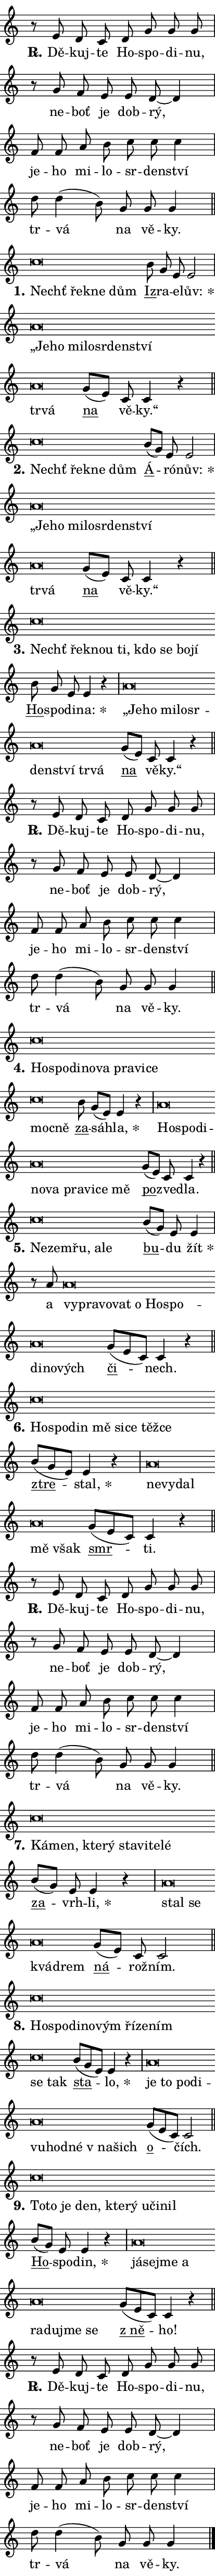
\version "2.22.1"
\header { tagline = "" }
\paper {
  indent = 0\cm
  top-margin = 0\cm
  right-margin = 0\cm
  bottom-margin = 0\cm
  left-margin = 0\cm
  paper-width = 7\cm
  page-breaking = #ly:one-page-breaking
  system-system-spacing.basic-distance = #11
  score-system-spacing.basic-distance = #11.3
  ragged-last = ##f
}


%% Author: Thomas Morley
%% https://lists.gnu.org/archive/html/lilypond-user/2020-05/msg00002.html
#(define (line-position grob)
"Returns position of @var[grob} in current system:
   @code{'start}, if at first time-step
   @code{'end}, if at last time-step
   @code{'middle} otherwise
"
  (let* ((col (ly:item-get-column grob))
         (ln (ly:grob-object col 'left-neighbor))
         (rn (ly:grob-object col 'right-neighbor))
         (col-to-check-left (if (ly:grob? ln) ln col))
         (col-to-check-right (if (ly:grob? rn) rn col))
         (break-dir-left
           (and
             (ly:grob-property col-to-check-left 'non-musical #f)
             (ly:item-break-dir col-to-check-left)))
         (break-dir-right
           (and
             (ly:grob-property col-to-check-right 'non-musical #f)
             (ly:item-break-dir col-to-check-right))))
        (cond ((eqv? 1 break-dir-left) 'start)
              ((eqv? -1 break-dir-right) 'end)
              (else 'middle))))

#(define (tranparent-at-line-position vctor)
  (lambda (grob)
  "Relying on @code{line-position} select the relevant enry from @var{vctor}.
Used to determine transparency,"
    (case (line-position grob)
      ((end) (not (vector-ref vctor 0)))
      ((middle) (not (vector-ref vctor 1)))
      ((start) (not (vector-ref vctor 2))))))

noteHeadBreakVisibility =
#(define-music-function (break-visibility)(vector?)
"Makes @code{NoteHead}s transparent relying on @var{break-visibility}"
#{
  \override NoteHead.transparent =
    #(tranparent-at-line-position break-visibility)
#})

#(define delete-ledgers-for-transparent-note-heads
  (lambda (grob)
    "Reads whether a @code{NoteHead} is transparent.
If so this @code{NoteHead} is removed from @code{'note-heads} from
@var{grob}, which is supposed to be @code{LedgerLineSpanner}.
As a result ledgers are not printed for this @code{NoteHead}"
    (let* ((nhds-array (ly:grob-object grob 'note-heads))
           (nhds-list
             (if (ly:grob-array? nhds-array)
                 (ly:grob-array->list nhds-array)
                 '()))
           ;; Relies on the transparent-property being done before
           ;; Staff.LedgerLineSpanner.after-line-breaking is executed.
           ;; This is fragile ...
           (to-keep
             (remove
               (lambda (nhd)
                 (ly:grob-property nhd 'transparent #f))
               nhds-list)))
      ;; TODO find a better method to iterate over grob-arrays, similiar
      ;; to filter/remove etc for lists
      ;; For now rebuilt from scratch
      (set! (ly:grob-object grob 'note-heads)  '())
      (for-each
        (lambda (nhd)
          (ly:pointer-group-interface::add-grob grob 'note-heads nhd))
        to-keep))))

hideNotes = {
  \noteHeadBreakVisibility #begin-of-line-visible
}
unHideNotes = {
  \noteHeadBreakVisibility #all-visible
}

% work-around for resetting accidentals
% https://lilypond.org/doc/v2.23/Documentation/notation/displaying-rhythms#unmetered-music
cadenzaMeasure = {
  \cadenzaOff
  \partial 1024 s1024
  \cadenzaOn
}

#(define-markup-command (accent layout props text) (markup?)
  "Underline accented syllable"
  (interpret-markup layout props
    #{\markup \override #'(offset . 4.3) \underline { #text }#}))

responsum = \markup \concat {
  "R" \hspace #-1.05 \path #0.1 #'((moveto 0 0.07) (lineto 0.9 0.8)) \hspace #0.05 "."
}

\layout {
    \context {
        \Staff
        \remove "Time_signature_engraver"
        \override LedgerLineSpanner.after-line-breaking = #delete-ledgers-for-transparent-note-heads
    }
    \context {
        \Voice {
            \override NoteHead.output-attributes = #'((class . "notehead"))
            \override Hairpin.height = #0.55
        }
    }
    \context {
        \Lyrics {
            \override StanzaNumber.output-attributes = #'((class . "stanzanumber"))
            \override LyricSpace.minimum-distance = #0.9
            \override LyricText.font-name = #"TeX Gyre Schola"
            \override LyricText.font-size = 1
            \override StanzaNumber.font-name = #"TeX Gyre Schola Bold"
            \override StanzaNumber.font-size = 1
        }
    }
}

% magnetic-lyrics.ily
%
%   written by
%     Jean Abou Samra <jean@abou-samra.fr>
%     Werner Lemberg <wl@gnu.org>
%
%   adapted by
%     Jiri Hon <jiri.hon@gmail.com>
%
% Version 2022-Apr-15

% https://www.mail-archive.com/lilypond-user@gnu.org/msg149350.html

#(define (Left_hyphen_pointer_engraver context)
   "Collect syllable-hyphen-syllable occurrences in lyrics and store
them in properties.  This engraver only looks to the left.  For
example, if the lyrics input is @code{foo -- bar}, it does the
following.

@itemize @bullet
@item
Set the @code{text} property of the @code{LyricHyphen} grob between
@q{foo} and @q{bar} to @code{foo}.

@item
Set the @code{left-hyphen} property of the @code{LyricText} grob with
text @q{foo} to the @code{LyricHyphen} grob between @q{foo} and
@q{bar}.
@end itemize

Use this auxiliary engraver in combination with the
@code{lyric-@/text::@/apply-@/magnetic-@/offset!} hook."
   (let ((hyphen #f)
         (text #f))
     (make-engraver
      (acknowledgers
       ((lyric-syllable-interface engraver grob source-engraver)
        (set! text grob)))
      (end-acknowledgers
       ((lyric-hyphen-interface engraver grob source-engraver)
        ;(when (not (grob::has-interface grob 'lyric-space-interface))
          (set! hyphen grob)));)
      ((stop-translation-timestep engraver)
       (when (and text hyphen)
         (ly:grob-set-object! text 'left-hyphen hyphen))
       (set! text #f)
       (set! hyphen #f)))))

#(define (lyric-text::apply-magnetic-offset! grob)
   "If the space between two syllables is less than the value in
property @code{LyricText@/.details@/.squash-threshold}, move the right
syllable to the left so that it gets concatenated with the left
syllable.

Use this function as a hook for
@code{LyricText@/.after-@/line-@/breaking} if the
@code{Left_@/hyphen_@/pointer_@/engraver} is active."
   (let ((hyphen (ly:grob-object grob 'left-hyphen #f)))
     (when hyphen
       (let ((left-text (ly:spanner-bound hyphen LEFT)))
         (when (grob::has-interface left-text 'lyric-syllable-interface)
           (let* ((common (ly:grob-common-refpoint grob left-text X))
                  (this-x-ext (ly:grob-extent grob common X))
                  (left-x-ext
                   (begin
                     ;; Trigger magnetism for left-text.
                     (ly:grob-property left-text 'after-line-breaking)
                     (ly:grob-extent left-text common X)))
                  ;; `delta` is the gap width between two syllables.
                  (delta (- (interval-start this-x-ext)
                            (interval-end left-x-ext)))
                  (details (ly:grob-property grob 'details))
                  (threshold (assoc-get 'squash-threshold details 0.2)))
             (when (< delta threshold)
               (let* (;; We have to manipulate the input text so that
                      ;; ligatures crossing syllable boundaries are not
                      ;; disabled.  For languages based on the Latin
                      ;; script this is essentially a beautification.
                      ;; However, for non-Western scripts it can be a
                      ;; necessity.
                      (lt (ly:grob-property left-text 'text))
                      (rt (ly:grob-property grob 'text))
                      (is-space (grob::has-interface hyphen 'lyric-space-interface))
                      (space (if is-space " " ""))
                      (space-markup (grob-interpret-markup grob " "))
                      (space-size (interval-length (ly:stencil-extent space-markup X)))
                      (extra-delta (if is-space space-size 0))
                      ;; Append new syllable.
                      (ltrt-space (if (and (string? lt) (string? rt))
                                (string-append lt space rt)
                                (make-concat-markup (list lt space rt))))
                      ;; Right-align `ltrt` to the right side.
                      (ltrt-space-markup (grob-interpret-markup
                               grob
                               (make-translate-markup
                                (cons (interval-length this-x-ext) 0)
                                (make-right-align-markup ltrt-space)))))
                 (begin
                   ;; Don't print `left-text`.
                   (ly:grob-set-property! left-text 'stencil #f)
                   ;; Set text and stencil (which holds all collected
                   ;; syllables so far) and shift it to the left.
                   (ly:grob-set-property! grob 'text ltrt-space)
                   (ly:grob-set-property! grob 'stencil ltrt-space-markup)
                   (ly:grob-translate-axis! grob (- (- delta extra-delta)) X))))))))))


#(define (lyric-hyphen::displace-bounds-first grob)
   ;; Make very sure this callback isn't triggered too early.
   (let ((left (ly:spanner-bound grob LEFT))
         (right (ly:spanner-bound grob RIGHT)))
     (ly:grob-property left 'after-line-breaking)
     (ly:grob-property right 'after-line-breaking)
     (ly:lyric-hyphen::print grob)))

squashThreshold = #0.4

\layout {
  \context {
    \Lyrics
    \consists #Left_hyphen_pointer_engraver
    \override LyricText.after-line-breaking =
      #lyric-text::apply-magnetic-offset!
    \override LyricHyphen.stencil = #lyric-hyphen::displace-bounds-first
    \override LyricText.details.squash-threshold = \squashThreshold
    \override LyricHyphen.minimum-distance = 0
    \override LyricHyphen.minimum-length = \squashThreshold
  }
}

squash = \override LyricText.details.squash-threshold = 9999
unSquash = \override LyricText.details.squash-threshold = \squashThreshold

left = \override LyricText.self-alignment-X = #LEFT
unLeft = \revert LyricText.self-alignment-X

starOffset = #(lambda (grob) 
                (let ((x_offset (ly:self-alignment-interface::aligned-on-x-parent grob)))
                  (if (= x_offset 0) 0 (+ x_offset 1.2))))

star = #(define-music-function (syllable)(string?)
"Append star separator at the end of a syllable"
#{
  \once \override LyricText.X-offset = #starOffset
  \lyricmode { \markup {
    #syllable
    \override #'((font-name . "TeX Gyre Schola Bold")) \hspace #0.2 \lower #0.65 \larger "*"
  } }
#})

starAccent = #(define-music-function (syllable)(string?)
"Append star separator at the end of a syllable and make accent"
#{
  \once \override LyricText.X-offset = #starOffset
  \lyricmode { \markup {
    \accent #syllable
    \override #'((font-name . "TeX Gyre Schola Bold")) \hspace #0.2 \lower #0.65 \larger "*"
  } }
#})

breath = #(define-music-function (syllable)(string?)
"Append breathing indicator at the end of a syllable"
#{
  \lyricmode { \markup { #syllable "+" } }
#})

optionalBreath = #(define-music-function (syllable)(string?)
"Append optional breathing indicator at the end of a syllable"
#{
  \lyricmode { \markup { #syllable "(+)" } }
#})


\score {
    <<
        \new Voice = "melody" { \cadenzaOn \key c \major \relative { r8 e' d c d g g g \cadenzaMeasure \bar "|" r g f e e d~ d4 \cadenzaMeasure \bar "|" f8 f a b c c c4 \cadenzaMeasure \bar "|" d8 d4( b8)] g g g4 \cadenzaMeasure \bar "||" \break } }
        \new Lyrics \lyricsto "melody" { \lyricmode { \set stanza = \responsum
Dě -- kuj -- te Ho -- spo -- di -- nu, ne -- boť je dob -- rý, je -- ho mi -- lo -- sr -- den -- ství tr -- vá na vě -- ky. } }
    >>
    \layout {}
}

\score {
    <<
        \new Voice = "melody" { \cadenzaOn \key c \major \relative { c''\breve*1/16 \hideNotes \breve*1/16 \bar "" \breve*1/16 \breve*1/16 \bar "" \unHideNotes \bar "" b8 g e e2 \cadenzaMeasure \bar "|" a\breve*1/16 \hideNotes \breve*1/16 \bar "" \breve*1/16 \bar "" \breve*1/16 \bar "" \breve*1/16 \bar "" \breve*1/16 \bar "" \breve*1/16 \bar "" \breve*1/16 \breve*1/16 \bar "" \unHideNotes \bar "" g8[( e)] c c4 r \cadenzaMeasure \bar "||" \break } }
        \new Lyrics \lyricsto "melody" { \lyricmode { \set stanza = "1."
\left Nechť \squash řek -- ne dům \unLeft \unSquash \markup \accent Iz -- ra -- e -- \star lův: \left „Je -- \squash ho mi -- lo -- sr -- den -- ství tr -- vá \unLeft \unSquash \markup \accent na vě -- ky.“ } }
    >>
    \layout {}
}

\score {
    <<
        \new Voice = "melody" { \cadenzaOn \key c \major \relative { c''\breve*1/16 \hideNotes \breve*1/16 \bar "" \breve*1/16 \breve*1/16 \bar "" \unHideNotes \bar "" b8[( g)] e e2 \cadenzaMeasure \bar "|" a\breve*1/16 \hideNotes \breve*1/16 \bar "" \breve*1/16 \bar "" \breve*1/16 \bar "" \breve*1/16 \bar "" \breve*1/16 \bar "" \breve*1/16 \bar "" \breve*1/16 \breve*1/16 \bar "" \unHideNotes \bar "" g8[( e)] c c4 r \cadenzaMeasure \bar "||" \break } }
        \new Lyrics \lyricsto "melody" { \lyricmode { \set stanza = "2."
\left Nechť \squash řek -- ne dům \unLeft \unSquash \markup \accent Á -- ró -- \star nův: \left „Je -- \squash ho mi -- lo -- sr -- den -- ství tr -- vá \unLeft \unSquash \markup \accent na vě -- ky.“ } }
    >>
    \layout {}
}

\score {
    <<
        \new Voice = "melody" { \cadenzaOn \key c \major \relative { c''\breve*1/16 \hideNotes \breve*1/16 \bar "" \breve*1/16 \bar "" \breve*1/16 \bar "" \breve*1/16 \bar "" \breve*1/16 \bar "" \breve*1/16 \breve*1/16 \bar "" \unHideNotes \bar "" b8 g e e4 r \cadenzaMeasure \bar "|" a\breve*1/16 \hideNotes \breve*1/16 \bar "" \breve*1/16 \bar "" \breve*1/16 \bar "" \breve*1/16 \bar "" \breve*1/16 \bar "" \breve*1/16 \bar "" \breve*1/16 \breve*1/16 \bar "" \unHideNotes \bar "" g8[( e)] c c4 r \cadenzaMeasure \bar "||" \break } }
        \new Lyrics \lyricsto "melody" { \lyricmode { \set stanza = "3."
\left Nechť \squash řek -- nou ti, kdo se bo -- jí \unLeft \unSquash \markup \accent Ho -- spo -- di -- \star na: \left „Je -- \squash ho mi -- lo -- sr -- den -- ství tr -- vá \unLeft \unSquash \markup \accent na vě -- ky.“ } }
    >>
    \layout {}
}

\score {
    <<
        \new Voice = "melody" { \cadenzaOn \key c \major \relative { r8 e' d c d g g g \cadenzaMeasure \bar "|" r g f e e d~ d4 \cadenzaMeasure \bar "|" f8 f a b c c c4 \cadenzaMeasure \bar "|" d8 d4( b8)] g g g4 \cadenzaMeasure \bar "||" \break } }
        \new Lyrics \lyricsto "melody" { \lyricmode { \set stanza = \responsum
Dě -- kuj -- te Ho -- spo -- di -- nu, ne -- boť je dob -- rý, je -- ho mi -- lo -- sr -- den -- ství tr -- vá na vě -- ky. } }
    >>
    \layout {}
}

\score {
    <<
        \new Voice = "melody" { \cadenzaOn \key c \major \relative { c''\breve*1/16 \hideNotes \breve*1/16 \bar "" \breve*1/16 \bar "" \breve*1/16 \bar "" \breve*1/16 \bar "" \breve*1/16 \bar "" \breve*1/16 \bar "" \breve*1/16 \bar "" \breve*1/16 \breve*1/16 \bar "" \unHideNotes \bar "" b8 g[( e)] e4 r \cadenzaMeasure \bar "|" a\breve*1/16 \hideNotes \breve*1/16 \bar "" \breve*1/16 \bar "" \breve*1/16 \bar "" \breve*1/16 \bar "" \breve*1/16 \bar "" \breve*1/16 \bar "" \breve*1/16 \breve*1/16 \bar "" \unHideNotes \bar "" g8[( e)] c c4 r \cadenzaMeasure \bar "||" \break } }
        \new Lyrics \lyricsto "melody" { \lyricmode { \set stanza = "4."
\left Ho -- \squash spo -- di -- no -- va pra -- vi -- ce moc -- ně \unLeft \unSquash \markup \accent za -- sáh -- \star la, \left Ho -- \squash spo -- di -- no -- va pra -- vi -- ce mě \unLeft \unSquash \markup \accent po -- zve -- dla. } }
    >>
    \layout {}
}

\score {
    <<
        \new Voice = "melody" { \cadenzaOn \key c \major \relative { c''\breve*1/16 \hideNotes \breve*1/16 \bar "" \breve*1/16 \bar "" \breve*1/16 \breve*1/16 \bar "" \unHideNotes \bar "" b8[( g)] e e4 \cadenzaMeasure \bar "|" r8 a8 a\breve*1/16 \hideNotes \breve*1/16 \bar "" \breve*1/16 \bar "" \breve*1/16 \bar "" \breve*1/16 \bar "" \breve*1/16 \bar "" \breve*1/16 \bar "" \breve*1/16 \bar "" \breve*1/16 \breve*1/16 \bar "" \unHideNotes \bar "" g8[( e c)] c4 r \cadenzaMeasure \bar "||" \break } }
        \new Lyrics \lyricsto "melody" { \lyricmode { \set stanza = "5."
\left Ne -- \squash ze -- mřu, a -- le \unLeft \unSquash \markup \accent bu -- du \star žít a \left vy -- \squash pra -- vo -- vat o Ho -- spo -- di -- no -- vých \unLeft \unSquash \markup \accent či -- nech. } }
    >>
    \layout {}
}

\score {
    <<
        \new Voice = "melody" { \cadenzaOn \key c \major \relative { c''\breve*1/16 \hideNotes \breve*1/16 \bar "" \breve*1/16 \bar "" \breve*1/16 \bar "" \breve*1/16 \bar "" \breve*1/16 \bar "" \breve*1/16 \breve*1/16 \bar "" \unHideNotes \bar "" b8[( g e)] e4 r \cadenzaMeasure \bar "|" a\breve*1/16 \hideNotes \breve*1/16 \bar "" \breve*1/16 \bar "" \breve*1/16 \breve*1/16 \bar "" \unHideNotes \bar "" g8[( e c)] c4 r \cadenzaMeasure \bar "||" \break } }
        \new Lyrics \lyricsto "melody" { \lyricmode { \set stanza = "6."
\left Ho -- \squash spo -- din mě si -- ce těž -- ce \unLeft \unSquash \markup \accent ztre -- \star stal, \left ne -- \squash vy -- dal mě však \unLeft \unSquash \markup \accent smr -- ti. } }
    >>
    \layout {}
}

\score {
    <<
        \new Voice = "melody" { \cadenzaOn \key c \major \relative { r8 e' d c d g g g \cadenzaMeasure \bar "|" r g f e e d~ d4 \cadenzaMeasure \bar "|" f8 f a b c c c4 \cadenzaMeasure \bar "|" d8 d4( b8)] g g g4 \cadenzaMeasure \bar "||" \break } }
        \new Lyrics \lyricsto "melody" { \lyricmode { \set stanza = \responsum
Dě -- kuj -- te Ho -- spo -- di -- nu, ne -- boť je dob -- rý, je -- ho mi -- lo -- sr -- den -- ství tr -- vá na vě -- ky. } }
    >>
    \layout {}
}

\score {
    <<
        \new Voice = "melody" { \cadenzaOn \key c \major \relative { c''\breve*1/16 \hideNotes \breve*1/16 \bar "" \breve*1/16 \bar "" \breve*1/16 \bar "" \breve*1/16 \bar "" \breve*1/16 \bar "" \breve*1/16 \breve*1/16 \bar "" \unHideNotes \bar "" b8[( g)] e e4 r \cadenzaMeasure \bar "|" a\breve*1/16 \hideNotes \breve*1/16 \bar "" \breve*1/16 \breve*1/16 \bar "" \unHideNotes \bar "" g8[( e)] c c2 \cadenzaMeasure \bar "||" \break } }
        \new Lyrics \lyricsto "melody" { \lyricmode { \set stanza = "7."
\left Ká -- \squash men, kte -- rý sta -- vi -- te -- lé \unLeft \unSquash \markup \accent za -- vrh -- \star li, \left stal \squash se kvá -- drem \unLeft \unSquash \markup \accent ná -- rož -- ním. } }
    >>
    \layout {}
}

\score {
    <<
        \new Voice = "melody" { \cadenzaOn \key c \major \relative { c''\breve*1/16 \hideNotes \breve*1/16 \bar "" \breve*1/16 \bar "" \breve*1/16 \bar "" \breve*1/16 \bar "" \breve*1/16 \bar "" \breve*1/16 \bar "" \breve*1/16 \bar "" \breve*1/16 \breve*1/16 \bar "" \unHideNotes \bar "" b8[( g e)] e4 r \cadenzaMeasure \bar "|" a\breve*1/16 \hideNotes \breve*1/16 \bar "" \breve*1/16 \bar "" \breve*1/16 \bar "" \breve*1/16 \bar "" \breve*1/16 \bar "" \breve*1/16 \bar "" \breve*1/16 \breve*1/16 \bar "" \unHideNotes \bar "" g8[( e c)] c2 \cadenzaMeasure \bar "||" \break } }
        \new Lyrics \lyricsto "melody" { \lyricmode { \set stanza = "8."
\left Ho -- \squash spo -- di -- no -- vým ří -- ze -- ním se tak \unLeft \unSquash \markup \accent sta -- \star lo, \left je \squash to po -- di -- vu -- hod -- né "v na" -- šich \unLeft \unSquash \markup \accent o -- čích. } }
    >>
    \layout {}
}

\score {
    <<
        \new Voice = "melody" { \cadenzaOn \key c \major \relative { c''\breve*1/16 \hideNotes \breve*1/16 \bar "" \breve*1/16 \bar "" \breve*1/16 \bar "" \breve*1/16 \bar "" \breve*1/16 \bar "" \breve*1/16 \bar "" \breve*1/16 \breve*1/16 \bar "" \unHideNotes \bar "" b8[( g)] e e4 r \cadenzaMeasure \bar "|" a\breve*1/16 \hideNotes \breve*1/16 \bar "" \breve*1/16 \bar "" \breve*1/16 \bar "" \breve*1/16 \bar "" \breve*1/16 \bar "" \breve*1/16 \breve*1/16 \bar "" \unHideNotes \bar "" g8[( e c)] c4 r \cadenzaMeasure \bar "||" \break } }
        \new Lyrics \lyricsto "melody" { \lyricmode { \set stanza = "9."
\left To -- \squash to je den, kte -- rý u -- či -- nil \unLeft \unSquash \markup \accent Ho -- spo -- \star din, \left já -- \squash sej -- me a ra -- du -- jme se \unLeft \unSquash \markup \accent "z ně" -- ho! } }
    >>
    \layout {}
}

\score {
    <<
        \new Voice = "melody" { \cadenzaOn \key c \major \relative { r8 e' d c d g g g \cadenzaMeasure \bar "|" r g f e e d~ d4 \cadenzaMeasure \bar "|" f8 f a b c c c4 \cadenzaMeasure \bar "|" d8 d4( b8)] g g g4 \cadenzaMeasure \bar "||" \break } \bar "|." }
        \new Lyrics \lyricsto "melody" { \lyricmode { \set stanza = \responsum
Dě -- kuj -- te Ho -- spo -- di -- nu, ne -- boť je dob -- rý, je -- ho mi -- lo -- sr -- den -- ství tr -- vá na vě -- ky. } }
    >>
    \layout {}
}
